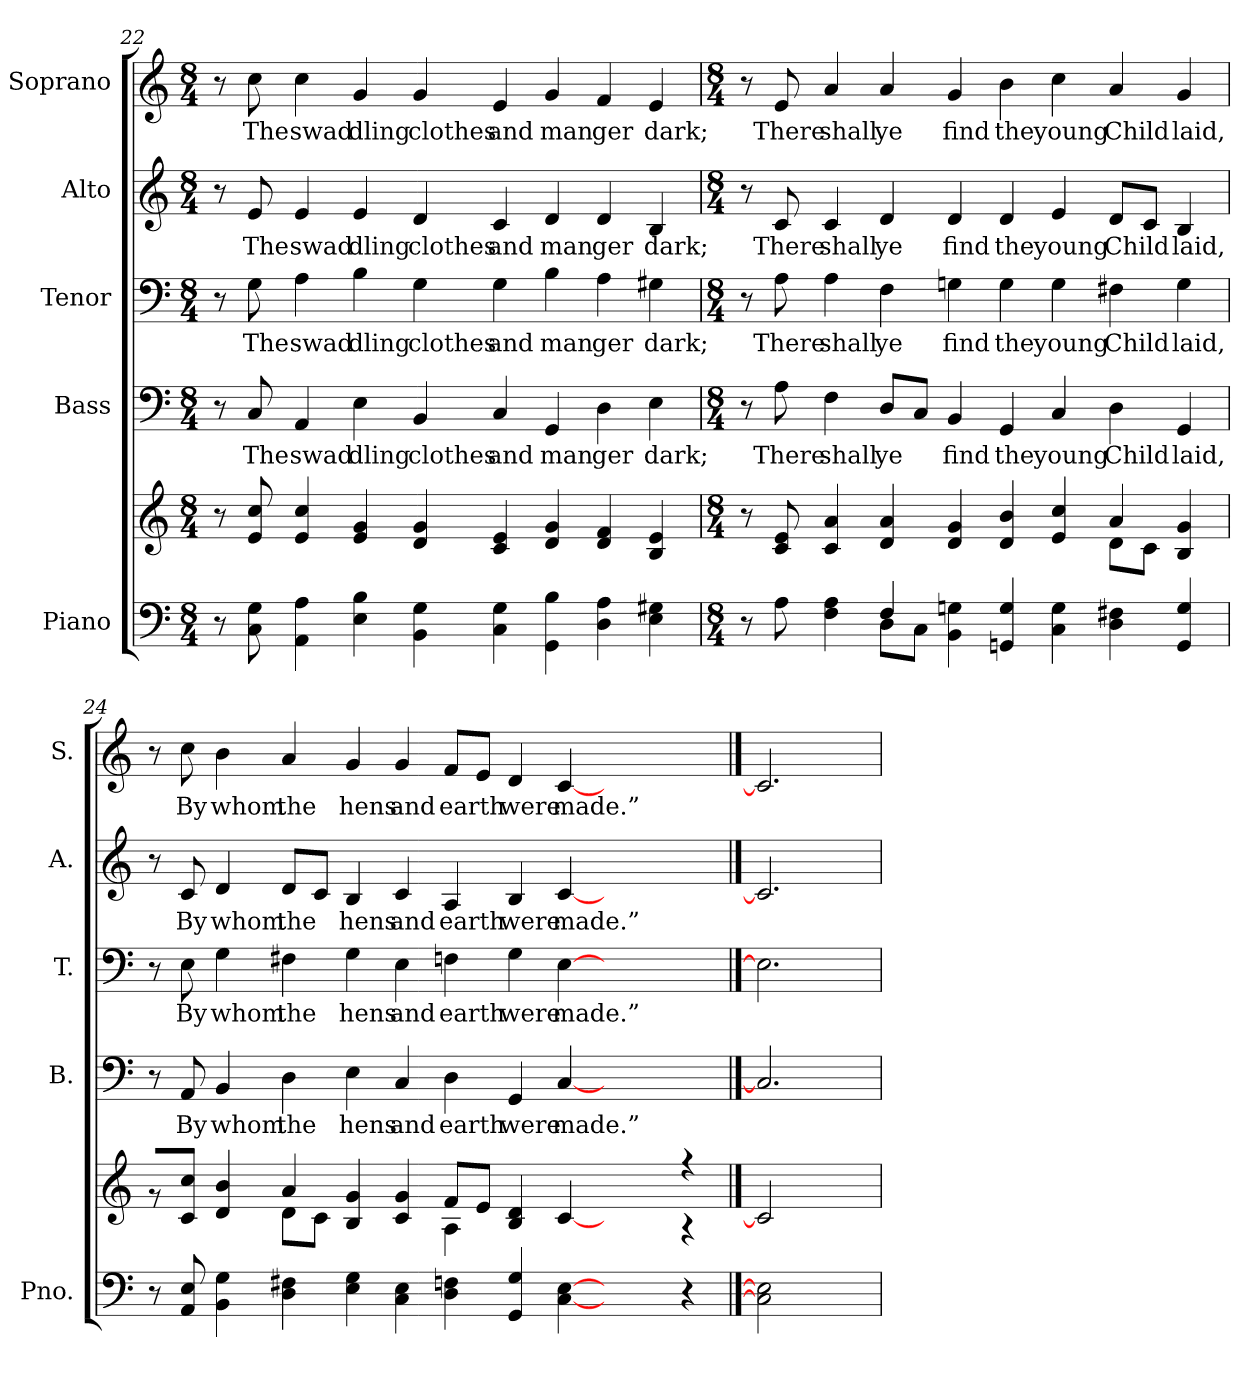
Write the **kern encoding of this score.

**kern	**kern	**kern	**text	**kern	**text	**kern	**text	**kern	**text
*part5	*part5	*part4	*part4	*part3	*part3	*part2	*part2	*part1	*part1
*staff6	*staff5	*staff4	*staff4	*staff3	*staff3	*staff2	*staff2	*staff1	*staff1
*I"Piano	*	*I"Bass	*	*I"Tenor	*	*I"Alto	*	*I"Soprano	*
*I'Pno.	*	*I'B.	*	*I'T.	*	*I'A.	*	*I'S.	*
!!LO:PB:g=z
*clefF4	*clefG2	*clefF4	*	*clefF4	*	*clefG2	*	*clefG2	*
*k[]	*k[]	*k[]	*	*k[]	*	*k[]	*	*k[]	*
*C:	*C:	*C:	*	*C:	*	*C:	*	*C:	*
*M8/4	*M8/4	*M8/4	*	*M8/4	*	*M8/4	*	*M8/4	*
=22	=22	=22	=22	=22	=22	=22	=22	=22	=22
8r	8r	8r	.	8r	.	8r	.	8r	.
!	!	!	!LO:LY:b:color=#000000	!	!	!	!	!	!
!	!	!	!	!	!LO:LY:b:color=#000000	!	!	!	!
!	!	!	!	!	!	!	!LO:LY:b:color=#000000	!	!
!	!	!	!	!	!	!	!	!	!LO:LY:b:color=#000000
8Ci\ 8Gi	8ei/ 8cci	8Ci/	The	8Gi\	The	8ei/	The	8cci\	The
!	!	!	!LO:LY:b:color=#000000	!	!	!	!	!	!
!	!	!	!	!	!LO:LY:b:color=#000000	!	!	!	!
!	!	!	!	!	!	!	!LO:LY:b:color=#000000	!	!
!	!	!	!	!	!	!	!	!	!LO:LY:b:color=#000000
4AAi\ 4Ai	4ei/ 4cci	4AAi/	swad	4Ai\	swad	4ei/	swad	4cci\	swad
!	!	!	!LO:LY:b:color=#000000	!	!	!	!	!	!
!	!	!	!	!	!LO:LY:b:color=#000000	!	!	!	!
!	!	!	!	!	!	!	!LO:LY:b:color=#000000	!	!
!	!	!	!	!	!	!	!	!	!LO:LY:b:color=#000000
4Ei\ 4Bi	4ei/ 4gi	4Ei\	dling	4Bi\	dling	4ei/	dling	4gi/	dling
!	!	!	!LO:LY:b:color=#000000	!	!	!	!	!	!
!	!	!	!	!	!LO:LY:b:color=#000000	!	!	!	!
!	!	!	!	!	!	!	!LO:LY:b:color=#000000	!	!
!	!	!	!	!	!	!	!	!	!LO:LY:b:color=#000000
4BBi\ 4Gi	4di/ 4gi	4BBi/	clothes	4Gi\	clothes	4di/	clothes	4gi/	clothes
!	!	!	!LO:LY:b:color=#000000	!	!	!	!	!	!
!	!	!	!	!	!LO:LY:b:color=#000000	!	!	!	!
!	!	!	!	!	!	!	!LO:LY:b:color=#000000	!	!
!	!	!	!	!	!	!	!	!	!LO:LY:b:color=#000000
4Ci\ 4Gi	4ci/ 4ei	4Ci/	and	4Gi\	and	4ci/	and	4ei/	and
!	!	!	!LO:LY:b:color=#000000	!	!	!	!	!	!
!	!	!	!	!	!LO:LY:b:color=#000000	!	!	!	!
!	!	!	!	!	!	!	!LO:LY:b:color=#000000	!	!
!	!	!	!	!	!	!	!	!	!LO:LY:b:color=#000000
4GGi\ 4Bi	4di/ 4gi	4GGi/	man	4Bi\	man	4di/	man	4gi/	man
!	!	!	!LO:LY:b:color=#000000	!	!	!	!	!	!
!	!	!	!	!	!LO:LY:b:color=#000000	!	!	!	!
!	!	!	!	!	!	!	!LO:LY:b:color=#000000	!	!
!	!	!	!	!	!	!	!	!	!LO:LY:b:color=#000000
4Di\ 4Ai	4di/ 4fi	4Di\	ger	4Ai\	ger	4di/	ger	4fi/	ger
!	!	!	!LO:LY:b:color=#000000	!	!	!	!	!	!
!	!	!	!	!	!LO:LY:b:color=#000000	!	!	!	!
!	!	!	!	!	!	!	!LO:LY:b:color=#000000	!	!
!	!	!	!	!	!	!	!	!	!LO:LY:b:color=#000000
4Ei\ 4G#Xi	4Bi/ 4ei	4Ei\	dark;	4G#Xi\	dark;	4Bi/	dark;	4ei/	dark;
!!LO:PB:g=z
=23	=23	=23	=23	=23	=23	=23	=23	=23	=23
*M8/4	*M8/4	*M8/4	*	*M8/4	*	*M8/4	*	*M8/4	*
*^	*^	*	*	*	*	*	*	*	*
8r	2ryy	8r	1ryy	8r	.	8r	.	8r	.	8r	.
!	!	!	!	!	!LO:LY:b:color=#000000	!	!	!	!	!	!
!	!	!	!	!	!	!	!LO:LY:b:color=#000000	!	!	!	!
!	!	!	!	!	!	!	!	!	!LO:LY:b:color=#000000	!	!
!	!	!	!	!	!	!	!	!	!	!	!LO:LY:b:color=#000000
8Ai\	.	8ci/ 8ei	.	8Ai\	There	8Ai\	There	8ci/	There	8ei/	There
!	!	!	!	!	!LO:LY:b:color=#000000	!	!	!	!	!	!
!	!	!	!	!	!	!	!LO:LY:b:color=#000000	!	!	!	!
!	!	!	!	!	!	!	!	!	!LO:LY:b:color=#000000	!	!
!	!	!	!	!	!	!	!	!	!	!	!LO:LY:b:color=#000000
4Fi\ 4Ai	.	4ci/ 4ai	.	4Fi\	shall	4Ai\	shall	4ci/	shall	4ai/	shall
!	!	!	!	!	!LO:LY:b:color=#000000	!	!	!	!	!	!
!	!	!	!	!	!	!	!LO:LY:b:color=#000000	!	!	!	!
!	!	!	!	!	!	!	!	!	!LO:LY:b:color=#000000	!	!
!	!	!	!	!	!	!	!	!	!	!	!LO:LY:b:color=#000000
4Fi/	8Di\L	4di/ 4ai	.	8Di/L	ye	4Fi\	ye	4di/	ye	4ai/	ye
.	8Ci\J	.	.	8Ci/J	.	.	.	.	.	.	.
!	!	!	!	!	!LO:LY:b:color=#000000	!	!	!	!	!	!
!	!	!	!	!	!	!	!LO:LY:b:color=#000000	!	!	!	!
!	!	!	!	!	!	!	!	!	!LO:LY:b:color=#000000	!	!
!	!	!	!	!	!	!	!	!	!	!	!LO:LY:b:color=#000000
4BBi\ 4Gni	4ryy	4di/ 4gi	.	4BBi/	find	4Gni\	find	4di/	find	4gi/	find
!	!	!	!	!	!LO:LY:b:color=#000000	!	!	!	!	!	!
!	!	!	!	!	!	!	!LO:LY:b:color=#000000	!	!	!	!
!	!	!	!	!	!	!	!	!	!LO:LY:b:color=#000000	!	!
!	!	!	!	!	!	!	!	!	!	!	!LO:LY:b:color=#000000
4GGni/ 4Gi	1ryy	4di/ 4bi	2ryy	4GGi/	the	4Gi\	the	4di/	the	4bi\	the
!	!	!	!	!	!LO:LY:b:color=#000000	!	!	!	!	!	!
!	!	!	!	!	!	!	!LO:LY:b:color=#000000	!	!	!	!
!	!	!	!	!	!	!	!	!	!LO:LY:b:color=#000000	!	!
!	!	!	!	!	!	!	!	!	!	!	!LO:LY:b:color=#000000
4Ci\ 4Gi	.	4ei/ 4cci	.	4Ci/	young	4Gi\	young	4ei/	young	4cci\	young
!	!	!	!	!	!LO:LY:b:color=#000000	!	!	!	!	!	!
!	!	!	!	!	!	!	!LO:LY:b:color=#000000	!	!	!	!
!	!	!	!	!	!	!	!	!	!LO:LY:b:color=#000000	!	!
!	!	!	!	!	!	!	!	!	!	!	!LO:LY:b:color=#000000
4Di\ 4F#Xi	.	4ai/	8di\L	4Di\	Child	4F#Xi\	Child	8di/L	Child	4ai/	Child
.	.	.	8ci\J	.	.	.	.	8ci/J	.	.	.
!	!	!	!	!	!LO:LY:b:color=#000000	!	!	!	!	!	!
!	!	!	!	!	!	!	!LO:LY:b:color=#000000	!	!	!	!
!	!	!	!	!	!	!	!	!	!LO:LY:b:color=#000000	!	!
!	!	!	!	!	!	!	!	!	!	!	!LO:LY:b:color=#000000
4GGi/ 4Gi	.	4Bi/ 4gi	4ryy	4GGi/	laid,	4Gi\	laid,	4Bi/	laid,	4gi/	laid,
*v	*v	*	*	*	*	*	*	*	*	*	*
!!LO:PB:g=z
=24	=24	=24	=24	=24	=24	=24	=24	=24	=24	=24
8r	8r	2ryy	8r	.	8r	.	8r	.	8r	.
!	!	!	!	!LO:LY:b:color=#000000	!	!	!	!	!	!
!	!	!	!	!	!	!LO:LY:b:color=#000000	!	!	!	!
!	!	!	!	!	!	!	!	!LO:LY:b:color=#000000	!	!
!	!	!	!	!	!	!	!	!	!	!LO:LY:b:color=#000000
8AAi/ 8Ei	8ci/ 8cciJ	.	8AAi/	By	8Ei\	By	8ci/	By	8cci\	By
!	!	!	!	!LO:LY:b:color=#000000	!	!	!	!	!	!
!	!	!	!	!	!	!LO:LY:b:color=#000000	!	!	!	!
!	!	!	!	!	!	!	!	!LO:LY:b:color=#000000	!	!
!	!	!	!	!	!	!	!	!	!	!LO:LY:b:color=#000000
4BBi\ 4Gi	4di/ 4bi	.	4BBi/	whom	4Gi\	whom	4di/	whom	4bi\	whom
!	!	!	!	!LO:LY:b:color=#000000	!	!	!	!	!	!
!	!	!	!	!	!	!LO:LY:b:color=#000000	!	!	!	!
!	!	!	!	!	!	!	!	!LO:LY:b:color=#000000	!	!
!	!	!	!	!	!	!	!	!	!	!LO:LY:b:color=#000000
4Di\ 4F#Xi	4ai/	8di\L	4Di\	the	4F#Xi\	the	8di/L	the	4ai/	the
.	.	8ci\J	.	.	.	.	8ci/J	.	.	.
!	!	!	!	!LO:LY:b:color=#000000	!	!	!	!	!	!
!	!	!	!	!	!	!LO:LY:b:color=#000000	!	!	!	!
!	!	!	!	!	!	!	!	!LO:LY:b:color=#000000	!	!
!	!	!	!	!	!	!	!	!	!	!LO:LY:b:color=#000000
4Ei\ 4Gi	4Bi/ 4gi	4ryy	4Ei\	hens	4Gi\	hens	4Bi/	hens	4gi/	hens
!	!	!	!	!LO:LY:b:color=#000000	!	!	!	!	!	!
!	!	!	!	!	!	!LO:LY:b:color=#000000	!	!	!	!
!	!	!	!	!	!	!	!	!LO:LY:b:color=#000000	!	!
!	!	!	!	!	!	!	!	!	!	!LO:LY:b:color=#000000
4Ci\ 4Ei	4ci/ 4gi	4ryy	4Ci/	and	4Ei\	and	4ci/	and	4gi/	and
!	!	!	!	!LO:LY:b:color=#000000	!	!	!	!	!	!
!	!	!	!	!	!	!LO:LY:b:color=#000000	!	!	!	!
!	!	!	!	!	!	!	!	!LO:LY:b:color=#000000	!	!
!	!	!	!	!	!	!	!	!	!	!LO:LY:b:color=#000000
4Di\ 4Fni	8fi/L	4Ai\	4Di\	earth	4Fni\	earth	4Ai/	earth	8fi/L	earth
.	8ei/J	.	.	.	.	.	.	.	8ei/J	.
!	!	!	!	!LO:LY:b:color=#000000	!	!	!	!	!	!
!	!	!	!	!	!	!LO:LY:b:color=#000000	!	!	!	!
!	!	!	!	!	!	!	!	!LO:LY:b:color=#000000	!	!
!	!	!	!	!	!	!	!	!	!	!LO:LY:b:color=#000000
4GGi/ 4Gi	4Bi/ 4di	2ryy	4GGi/	were	4Gi\	were	4Bi/	were	4di/	were
!	!	!	!	!LO:LY:b:color=#000000	!	!	!	!	!	!
!	!	!	!	!	!	!LO:LY:b:color=#000000	!	!	!	!
!	!	!	!	!	!	!	!	!LO:LY:b:color=#000000	!	!
!	!	!	!	!	!	!	!	!	!	!LO:LY:b:color=#000000
[4Ci\ [4Ei	[4ci/	.	[4Ci	made.”	[4Ei	made.”	[4ci	made.”	[4ci	made.”
2ryy	2ryy	2ryy	2.ryy	.	2.ryy	.	2.ryy	.	2.ryy	.
4r	4r	4r	.	.	.	.	.	.	.	.
*	*v	*v	*	*	*	*	*	*	*	*
==25	==25	==25	==25	==25	==25	==25	==25	==25	==25
2Ci\] 2Ei]	2ci/]	2.Ci]	.	2.Ei]	.	2.ci]	.	2.ci]	.
4ryy	4ryy	.	.	.	.	.	.	.	.
=	=	=	=	=	=	=	=	=	=
*-	*-	*-	*-	*-	*-	*-	*-	*-	*-
